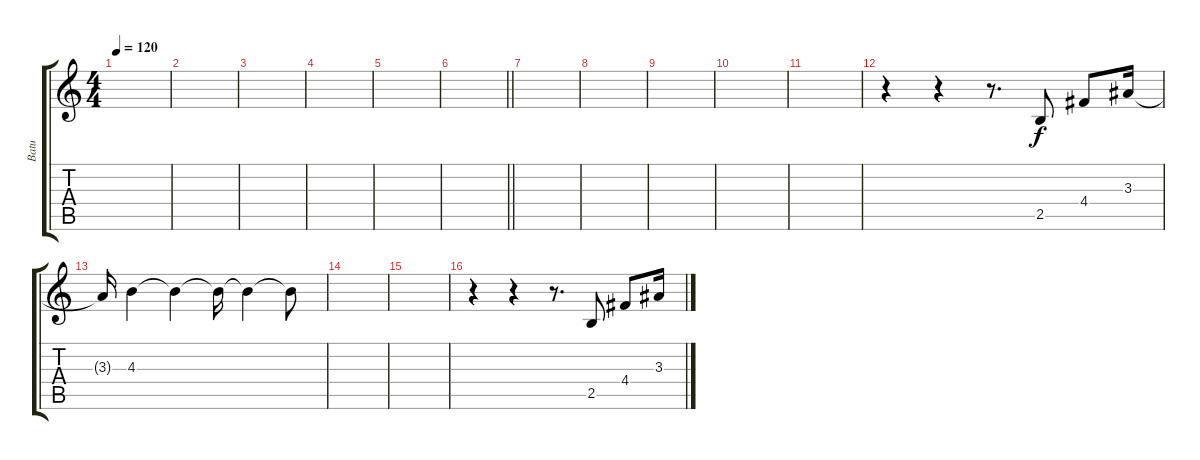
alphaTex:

\track ("Batu" "Batu") {instrument electricguitarclean}
\staff {score tabs}
\tuning (E4 B3 G3 D3 A2 E2) {hide}
\ts (4 4)
\tempo 120
\clef g2
\ks c
|
|
|
|
|
\barLineRight lightlight
|
|
|
|
|
|
r.4 r.4 r.8{d} 2.5.8 4.4.8 3.3.16 |
3.3{t}.16 4.3.4 4.3{t}.4 4.3{t}.16 4.3{t}.4 4.3{t}.8 |
|
|
r.4 r.4 r.8{d} 2.5.8 4.4.8 3.3.16
